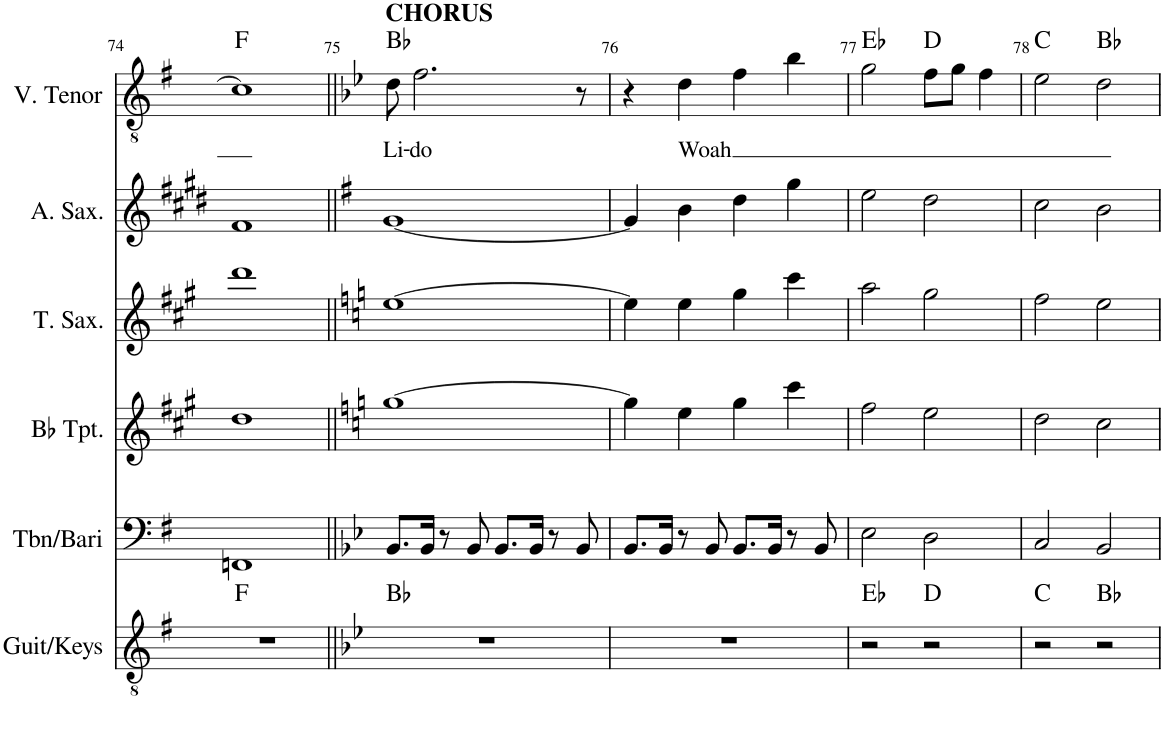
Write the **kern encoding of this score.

**kern	**harte	**kern	**kern	**kern	**kern	**kern	**text	**harte
*part6	*part6	*part5	*part4	*part3	*part2	*part1	*part1	*part1
*staff6	*	*staff5	*staff4	*staff3	*staff2	*staff1	*staff1	*
*I"Guit/Keys	*	*I"Tbn/Bari	*I"Bb Trumpet	*I"Tenor Saxophone	*I"Alto Saxophone	*I"V. Tenor	*	*
*I'Guit/Keys	*	*I'Tbn/Bari	*I'Bb Tpt.	*I'T. Sax.	*I'A. Sax.	*I'V. Tenor	*	*
!!LO:PB:g=z
*clefGv2	*	*clefF4	*clefG2	*clefG2	*clefG2	*clefGv2	*	*
*	*	*	*Trd1c2	*Trd8c14	*Trd5c9	*	*	*
*k[f#]	*	*k[f#]	*k[f#c#g#]	*k[f#c#g#]	*k[f#c#g#d#]	*k[f#]	*	*
*M4/4	*	*M4/4	*M4/4	*M4/4	*M4/4	*M4/4	*	*
=74	=74	=74	=74	=74	=74	=74	=74	=74
1r	F:maj	1FFn	1dd	1ddd	1f#	1c]	.	F:maj
=75||	=75||	=75||	=75||	=75||	=75||	=75||	=75||	=75||
*k[b-e-]	*	*k[b-e-]	*k[]	*k[]	*k[f#]	*k[b-e-]	*	*
!	!	!	!	!	!	!LO:TX:a:B:t=CHORUS	!	!
!	!	!	!	!	!	!	!LO:LY:b	!
1r	Bb:maj	8.BB-/L	[1gg	[1ee	[1g	8d\	Li-	Bb:maj
!	!	!	!	!	!	!	!LO:LY:b	!
.	.	.	.	.	.	2.f\	-do	.
.	.	16BB-/Jk	.	.	.	.	.	.
.	.	8r	.	.	.	.	.	.
.	.	8BB-/	.	.	.	.	.	.
.	.	8.BB-/L	.	.	.	.	.	.
.	.	16BB-/Jk	.	.	.	.	.	.
.	.	8r	.	.	.	.	.	.
.	.	8BB-/	.	.	.	8r	.	.
=76	=76	=76	=76	=76	=76	=76	=76	=76
1r	.	8.BB-/L	4gg\]	4ee\]	4g/]	4r	.	.
.	.	16BB-/Jk	.	.	.	.	.	.
!	!	!	!	!	!	!	!LO:LY:b	!
.	.	8r	4ee\	4ee\	4b\	4d\	Woah	.
.	.	8BB-/	.	.	.	.	.	.
.	.	8.BB-/L	4gg\	4gg\	4dd\	4f\	.	.
.	.	16BB-/Jk	.	.	.	.	.	.
.	.	8r	4ccc\	4ccc\	4gg\	4b-\	.	.
.	.	8BB-/	.	.	.	.	.	.
=77	=77	=77	=77	=77	=77	=77	=77	=77
2r	Eb:maj	2E-\	2ff\	2aa\	2ee\	2g\	.	Eb:maj
2r	D:maj	2D\	2ee\	2gg\	2dd\	8f\L	.	D:maj
.	.	.	.	.	.	8g\J	.	.
.	.	.	.	.	.	4f\	.	.
=78	=78	=78	=78	=78	=78	=78	=78	=78
2r	C:maj	2C/	2dd\	2ff\	2cc\	2e-\	.	C:maj
2r	Bb:maj	2BB-/	2cc\	2ee\	2b\	2d\	.	Bb:maj
=	=	=	=	=	=	=	=	=
*-	*-	*-	*-	*-	*-	*-	*-	*-
